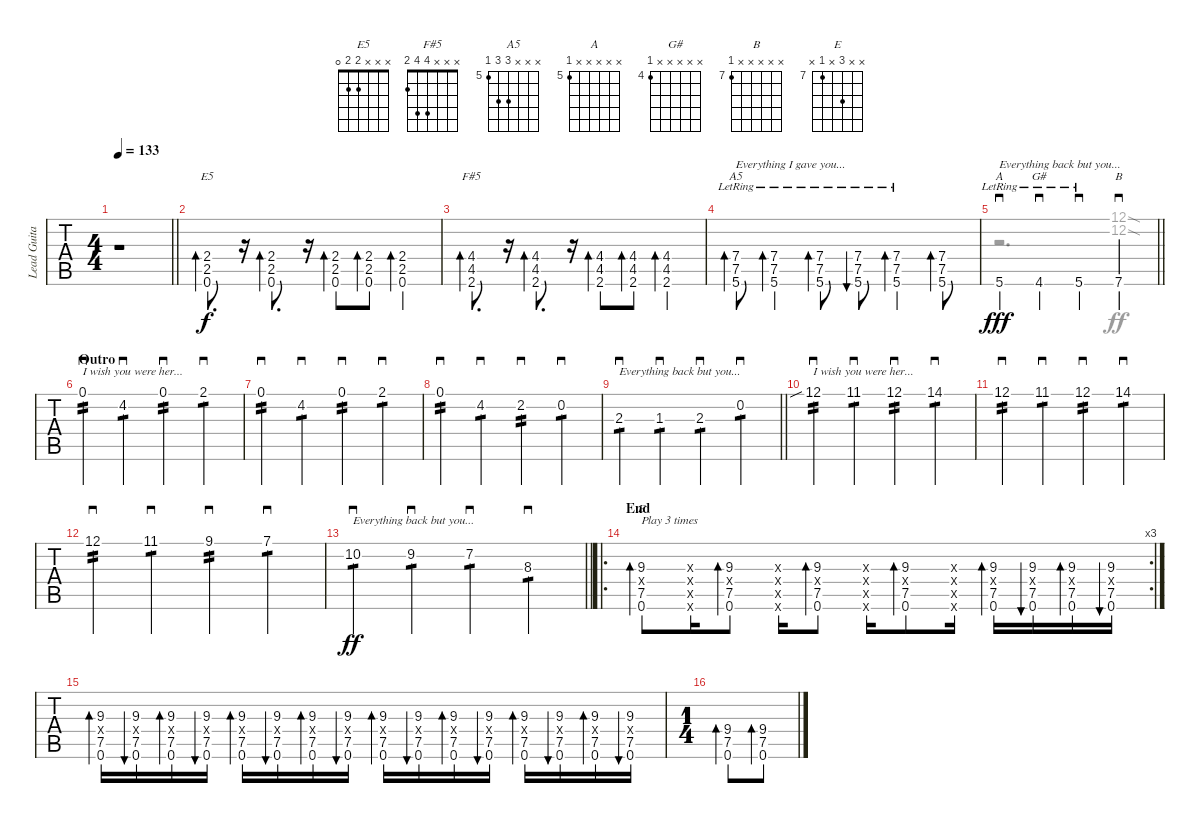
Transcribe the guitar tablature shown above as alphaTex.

\track ("Lead Guitar" "Lead Guita") {instrument distortionguitar}
\staff {tabs}
\tuning (E4 B3 G3 D3 A2 E2) {hide}
\chord ("E5" x x x 2 2 0)
\chord ("F#5" x x x 4 4 2)
\chord ("A5" x x x 7 7 5) {firstfret 5}
\chord ("A" x x x x x 5) {firstfret 5}
\chord ("G#" x x x x x 4) {firstfret 4}
\chord ("B" x x x x x 7) {firstfret 7}
\chord ("E" x x 9 x 7 x) {firstfret 7}
\voice
\ts (4 4)
\tempo 133
\clef g2
\barLineRight lightlight
\ks c
r.1{dy f} |
(2.4 2.5 0.6).8{d bd 120 ch "E5"} r.16 (2.4 2.5 0.6).8{d bd 120} r.16 (2.4 2.5 0.6).8{bd 120} (2.4 2.5 0.6).8{bd 120} (2.4 2.5 0.6).4{bd 120} |
(4.4 4.5 2.6).8{d bd 120 ch "F#5"} r.16 (4.4 4.5 2.6).8{d bd 120} r.16 (4.4 4.5 2.6).8{bd 120} (4.4 4.5 2.6).8{bd 120} (4.4 4.5 2.6).4{bd 120} |
(7.4{lr} 7.5{lr} 5.6{lr}).8{bd 120 ch "A5" txt "Everything I gave you..."} (7.4{lr} 7.5{lr} 5.6{lr}).4{bd 120} (7.4{lr} 7.5{lr} 5.6{lr}).8{bd 120} (7.4{lr} 7.5{lr} 5.6{lr}).8{bu 60} (7.4{lr} 7.5{lr} 5.6{lr}).4{bd 120} (7.4 7.5 5.6).8{bd 120} |
\barLineRight lightlight
5.6{lr}.4{sd ch "A" txt "Everything back but you..." dy fff} 4.6{lr}.4{sd ch "G#"} 5.6{lr}.4{sd} 7.6.4{sd ch "B"} |
\section ("" "Outro")
0.1.4{sd txt "I wish you were her..." tp 2 volume 16} 4.2.4{sd tp 1} 0.1.4{sd tp 2} 2.1.4{sd tp 1} |
0.1.4{sd tp 2} 4.2.4{sd tp 1} 0.1.4{sd tp 2} 2.1.4{sd tp 1} |
0.1.4{sd tp 2} 4.2.4{sd tp 1} 2.2.4{sd tp 2} 0.2.4{sd tp 1} |
\barLineRight lightlight
2.3.4{sd txt "Everything back but you..." tp 1} 1.3.4{sd tp 1} 2.3.4{sd tp 1} 0.2.4{sd tp 1} |
12.1{sib}.4{sd txt "I wish you were her..." tp 2} 11.1.4{sd tp 1} 12.1.4{sd tp 2} 14.1.4{sd tp 1} |
12.1.4{sd tp 2} 11.1.4{sd tp 1} 12.1.4{sd tp 2} 14.1.4{sd tp 1} |
12.1.4{sd tp 2} 11.1.4{sd tp 1} 9.1.4{sd tp 2} 7.1.4{sd tp 1} |
\barLineRight lightlight
10.2.4{sd txt "Everything back but you..." tp 1 dy ff} 9.2.4{sd tp 1} 7.2.4{sd tp 1} 8.3.4{sd tp 1} |
\ro
\rc 3
\section ("" "End")
(9.3 0.4{x} 7.5 0.6).8{bd 30 ch "E" txt "Play 3 times"} (9.3{x} 0.4{x} 7.5{x} 0.6{x}).16 (9.3 0.4{x} 7.5 0.6).8{bd 30} (9.3{x} 0.4{x} 7.5{x} 0.6{x}).16 (9.3 0.4{x} 7.5 0.6).8{bd 30} (9.3{x} 0.4{x} 7.5{x} 0.6{x}).16 (9.3 0.4{x} 7.5 0.6).8{bd 30} (9.3{x} 0.4{x} 7.5{x} 0.6{x}).16 (9.3 0.4{x} 7.5 0.6).16{bd 30} (9.3 0.4{x} 7.5 0.6).16{bu 30} (9.3 0.4{x} 7.5 0.6).16{bd 30} (9.3 0.4{x} 7.5 0.6).16{bu 30} |
(9.3 0.4{x} 7.5 0.6).16{bd 30} (9.3 0.4{x} 7.5 0.6).16{bu 30} (9.3 0.4{x} 7.5 0.6).16{bd 30} (9.3 0.4{x} 7.5 0.6).16{bu 30} (9.3 0.4{x} 7.5 0.6).16{bd 30} (9.3 0.4{x} 7.5 0.6).16{bu 30} (9.3 0.4{x} 7.5 0.6).16{bd 30} (9.3 0.4{x} 7.5 0.6).16{bu 30} (9.3 0.4{x} 7.5 0.6).16{bd 30} (9.3 0.4{x} 7.5 0.6).16{bu 30} (9.3 0.4{x} 7.5 0.6).16{bd 30} (9.3 0.4{x} 7.5 0.6).16{bu 30} (9.3 0.4{x} 7.5 0.6).16{bd 30} (9.3 0.4{x} 7.5 0.6).16{bu 30} (9.3 0.4{x} 7.5 0.6).16{bd 30} (9.3 0.4{x} 7.5 0.6).16{bu 30} |
\ts (1 4)
(9.4 7.5 0.6).8{bd 30} (9.4 7.5 0.6).8{bd 30}
\voice
\clef g2
\ottava regular
\simile none
\barLineRight lightlight
\ks c
|
|
|
|
\barLineRight lightlight
r.2{d} (12.1{sod} 12.2{sod}).4 |
|
|
|
\barLineRight lightlight
|
|
|
|
\barLineRight lightlight
|
|
|
